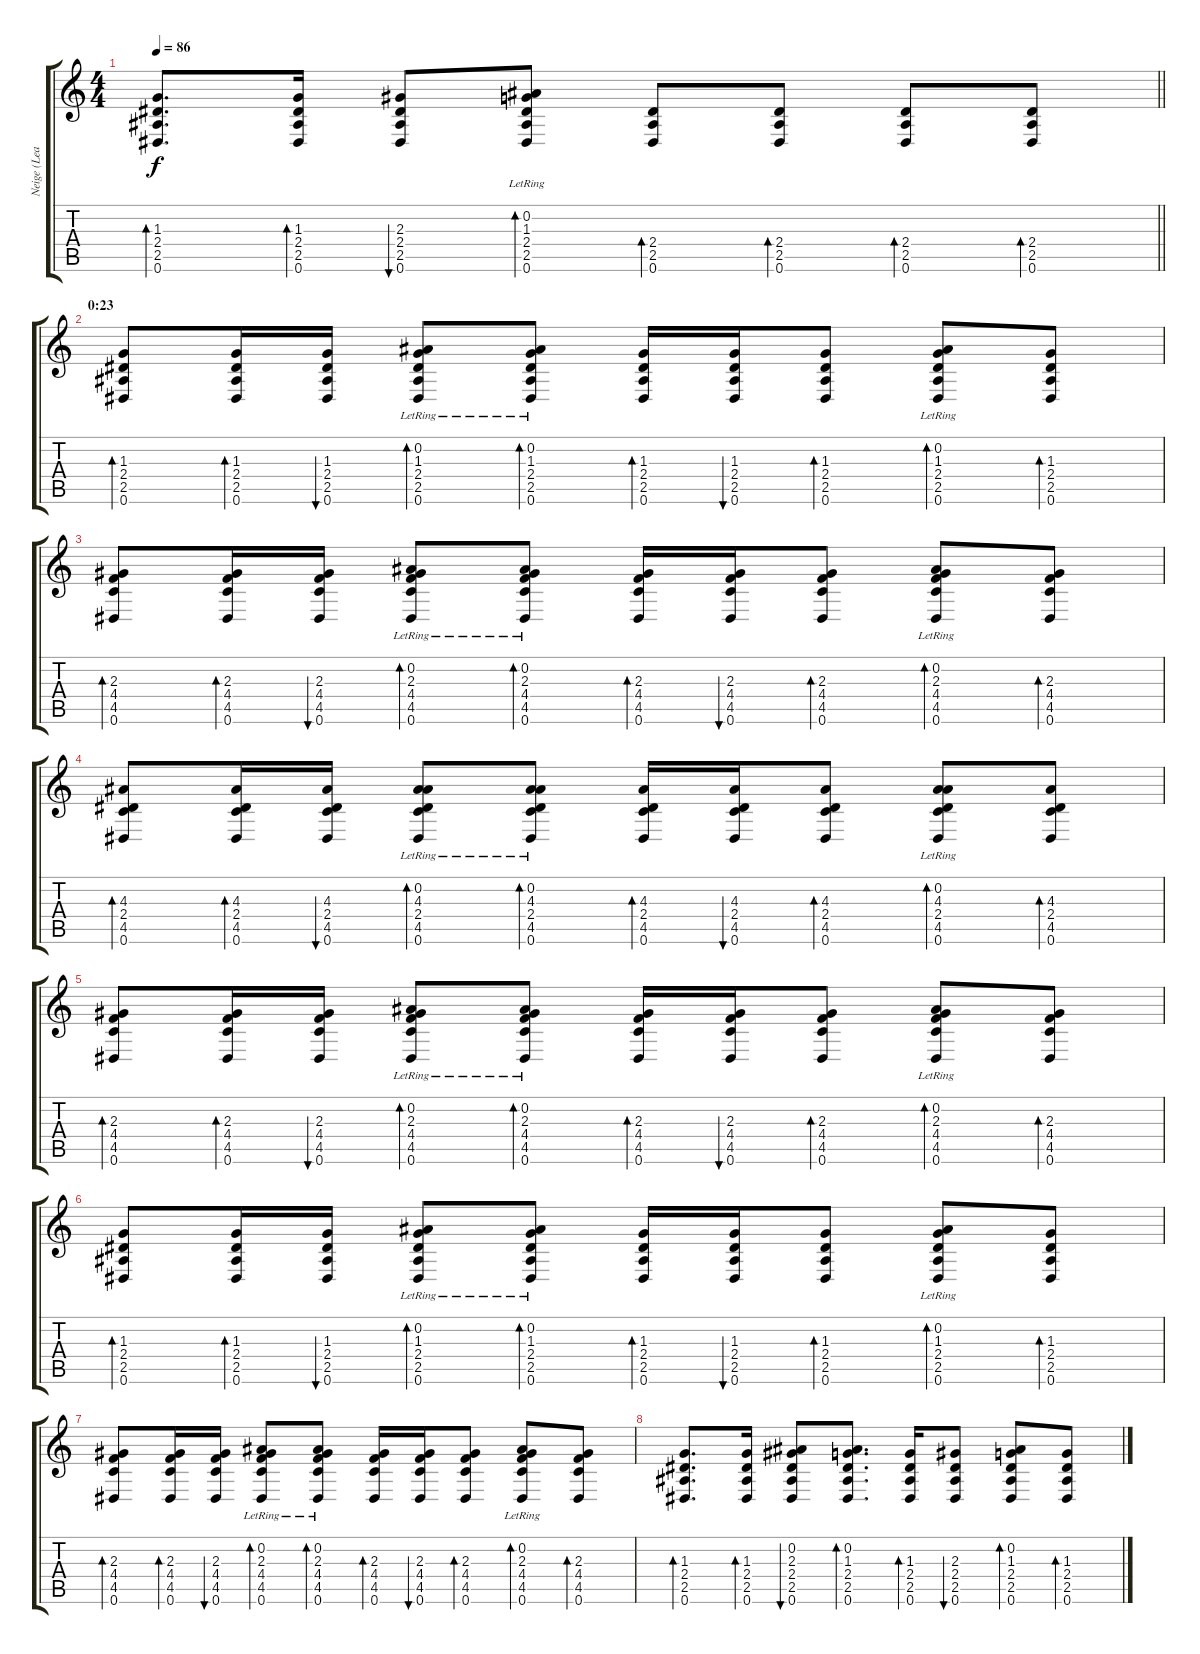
\track ("Neige (Lead)" "Neige (Lea") {instrument acousticguitarsteel}
\staff {score tabs}
\tuning (Eb4 Bb3 Gb3 Db3 Ab2 Eb2) {hide}
\ts (4 4)
\tempo 86
\clef g2
\barLineRight lightlight
\ks c
(1.3 2.4 2.5 0.6).8{d bd 30 dy f} (1.3 2.4 2.5 0.6).16{bd 30} (2.3 2.4 2.5 0.6).8{bu 30} (0.2{lr} 1.3 2.4 2.5 0.6).8{bd 30} (2.4 2.5 0.6).8{bd 30} (2.4 2.5 0.6).8{bd 30} (2.4 2.5 0.6).8{bd 30} (2.4 2.5 0.6).8{bd 30} |
\section ("" "0:23")
(1.3 2.4 2.5 0.6).8{bd 30} (1.3 2.4 2.5 0.6).16{bd 30} (1.3 2.4 2.5 0.6).16{bu 30} (0.2{lr} 1.3 2.4 2.5 0.6).8{bd 30} (0.2{lr} 1.3 2.4 2.5 0.6).8{bd 30} (1.3 2.4 2.5 0.6).16{bd 30} (1.3 2.4 2.5 0.6).16{bu 30} (1.3 2.4 2.5 0.6).8{bd 30} (0.2{lr} 1.3 2.4 2.5 0.6).8{bd 30} (1.3 2.4 2.5 0.6).8{bd 30} |
(2.3 4.4 4.5 0.6).8{bd 30} (2.3 4.4 4.5 0.6).16{bd 30} (2.3 4.4 4.5 0.6).16{bu 30} (0.2{lr} 2.3 4.4 4.5 0.6).8{bd 30} (0.2{lr} 2.3 4.4 4.5 0.6).8{bd 30} (2.3 4.4 4.5 0.6).16{bd 30} (2.3 4.4 4.5 0.6).16{bu 30} (2.3 4.4 4.5 0.6).8{bd 30} (0.2{lr} 2.3 4.4 4.5 0.6).8{bd 30} (2.3 4.4 4.5 0.6).8{bd 30} |
(4.3 2.4 4.5 0.6).8{bd 60} (4.3 2.4 4.5 0.6).16{bd 60} (4.3 2.4 4.5 0.6).16{bu 60} (0.2{lr} 4.3 2.4 4.5 0.6).8{bd 60} (0.2{lr} 4.3 2.4 4.5 0.6).8{bd 60} (4.3 2.4 4.5 0.6).16{bd 30} (4.3 2.4 4.5 0.6).16{bu 30} (4.3 2.4 4.5 0.6).8{bd 30} (0.2{lr} 4.3 2.4 4.5 0.6).8{bd 30} (4.3 2.4 4.5 0.6).8{bd 30} |
(2.3 4.4 4.5 0.6).8{bd 30} (2.3 4.4 4.5 0.6).16{bd 30} (2.3 4.4 4.5 0.6).16{bu 30} (0.2{lr} 2.3 4.4 4.5 0.6).8{bd 30} (0.2{lr} 2.3 4.4 4.5 0.6).8{bd 30} (2.3 4.4 4.5 0.6).16{bd 30} (2.3 4.4 4.5 0.6).16{bu 30} (2.3 4.4 4.5 0.6).8{bd 30} (0.2{lr} 2.3 4.4 4.5 0.6).8{bd 30} (2.3 4.4 4.5 0.6).8{bd 30} |
(1.3 2.4 2.5 0.6).8{bd 30} (1.3 2.4 2.5 0.6).16{bd 30} (1.3 2.4 2.5 0.6).16{bu 30} (0.2{lr} 1.3 2.4 2.5 0.6).8{bd 30} (0.2{lr} 1.3 2.4 2.5 0.6).8{bd 30} (1.3 2.4 2.5 0.6).16{bd 30} (1.3 2.4 2.5 0.6).16{bu 30} (1.3 2.4 2.5 0.6).8{bd 30} (0.2{lr} 1.3 2.4 2.5 0.6).8{bd 30} (1.3 2.4 2.5 0.6).8{bd 30} |
(2.3 4.4 4.5 0.6).8{bd 30} (2.3 4.4 4.5 0.6).16{bd 30} (2.3 4.4 4.5 0.6).16{bu 30} (0.2{lr} 2.3 4.4 4.5 0.6).8{bd 30} (0.2{lr} 2.3 4.4 4.5 0.6).8{bd 30} (2.3 4.4 4.5 0.6).16{bd 30} (2.3 4.4 4.5 0.6).16{bu 30} (2.3 4.4 4.5 0.6).8{bd 30} (0.2{lr} 2.3 4.4 4.5 0.6).8{bd 30} (2.3 4.4 4.5 0.6).8{bd 30} |
(1.3 2.4 2.5 0.6).8{d bd 60} (1.3 2.4 2.5 0.6).16{bd 30} (0.2 2.3 2.4 2.5 0.6).8{bu 30} (0.2 1.3 2.4 2.5 0.6).8{d bd 30} (1.3 2.4 2.5 0.6).16{bd 30} (2.3 2.4 2.5 0.6).8{bu 30} (0.2 1.3 2.4 2.5 0.6).8{bd 30} (1.3 2.4 2.5 0.6).8{bd 30}
